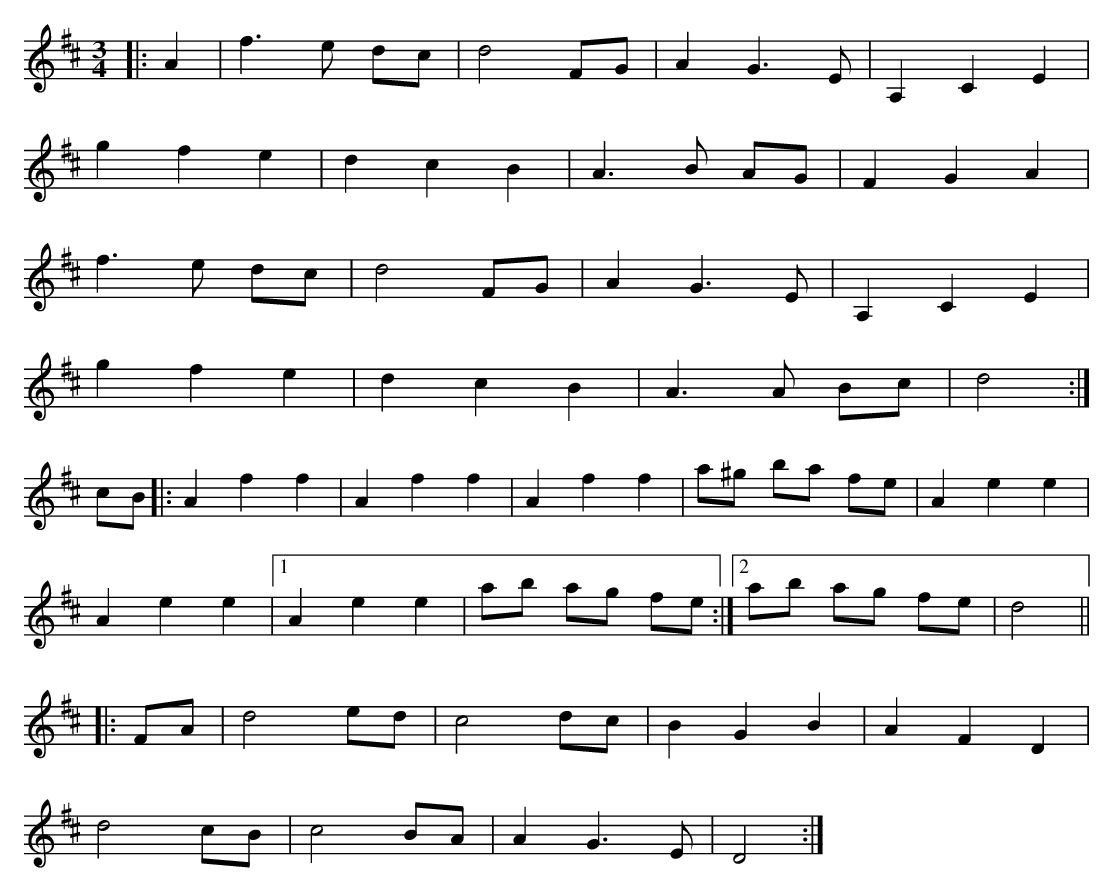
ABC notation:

X:1
M:3/4
K:D
|:A2|f3 e dc|d4 FG|A2 G3 E|A,2 C2 E2|
g2 f2 e2|d2 c2 B2|A3B AG|F2 G2 A2|
f3 e dc|d4 FG|A2 G3 E|A,2 C2 E2|
g2 f2 e2|d2 c2 B2|A3 A Bc|d4:|
cB|:A2 f2 f2|A2 f2 f2|A2 f2 f2|a^g ba fe|A2 e2 e2|
A2 e2 e2|1 A2 e2 e2|ab ag fe:|2 ab ag fe|d4||
|:FA|d4 ed|c4 dc|B2 G2 B2|A2 F2 D2|
d4 cB|c4 BA|A2 G3 E|D4:|
